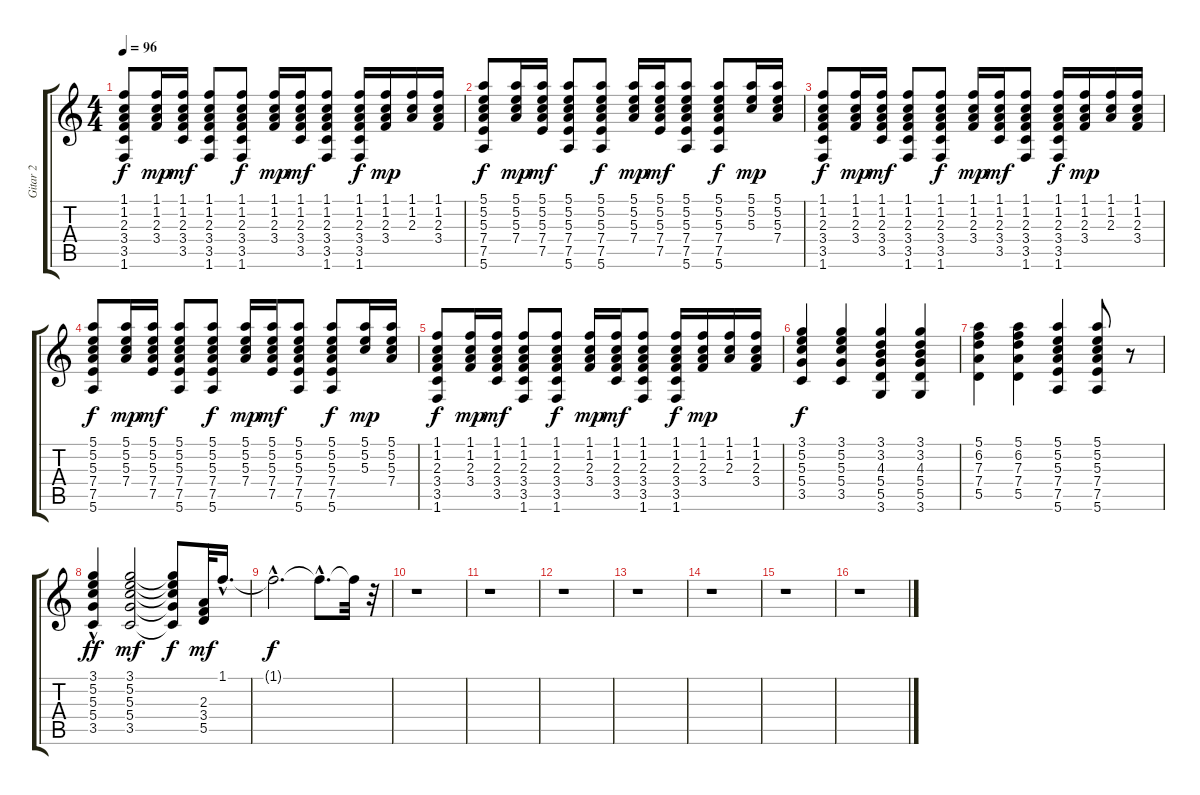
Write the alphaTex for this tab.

\track ("Gitar 2" "Gitar 2") {instrument overdrivenguitar}
\staff {score tabs}
\tuning (E4 B3 G3 D3 A2 E2) {hide}
\ts (4 4)
\tempo 96
\clef g2
\ks c
(1.1 1.2 2.3 3.4 3.5 1.6).8{dy f} (1.1 1.2 2.3 3.4).16{dy mp} (1.1 1.2 2.3 3.4 3.5).16{dy mf} (1.1 1.2 2.3 3.4 3.5 1.6).8 (1.1 1.2 2.3 3.4 3.5 1.6).8{dy f} (1.1 1.2 2.3 3.4).16{dy mp} (1.1 1.2 2.3 3.4 3.5).16{dy mf} (1.1 1.2 2.3 3.4 3.5 1.6).8 (1.1 1.2 2.3 3.4 3.5 1.6).16{dy f} (1.1 1.2 2.3 3.4).16{dy mp} (1.1 1.2 2.3).16 (1.1 1.2 2.3 3.4).16 |
(5.1 5.2 5.3 7.4 7.5 5.6).8{dy f} (5.1 5.2 5.3 7.4).16{dy mp} (5.1 5.2 5.3 7.4 7.5).16{dy mf} (5.1 5.2 5.3 7.4 7.5 5.6).8 (5.1 5.2 5.3 7.4 7.5 5.6).8{dy f} (5.1 5.2 5.3 7.4).16{dy mp} (5.1 5.2 5.3 7.4 7.5).16{dy mf} (5.1 5.2 5.3 7.4 7.5 5.6).8 (5.1 5.2 5.3 7.4 7.5 5.6).8{dy f} (5.1 5.2 5.3).16{dy mp} (5.1 5.2 5.3 7.4).16 |
(1.1 1.2 2.3 3.4 3.5 1.6).8{dy f} (1.1 1.2 2.3 3.4).16{dy mp} (1.1 1.2 2.3 3.4 3.5).16{dy mf} (1.1 1.2 2.3 3.4 3.5 1.6).8 (1.1 1.2 2.3 3.4 3.5 1.6).8{dy f} (1.1 1.2 2.3 3.4).16{dy mp} (1.1 1.2 2.3 3.4 3.5).16{dy mf} (1.1 1.2 2.3 3.4 3.5 1.6).8 (1.1 1.2 2.3 3.4 3.5 1.6).16{dy f} (1.1 1.2 2.3 3.4).16{dy mp} (1.1 1.2 2.3).16 (1.1 1.2 2.3 3.4).16 |
(5.1 5.2 5.3 7.4 7.5 5.6).8{dy f} (5.1 5.2 5.3 7.4).16{dy mp} (5.1 5.2 5.3 7.4 7.5).16{dy mf} (5.1 5.2 5.3 7.4 7.5 5.6).8 (5.1 5.2 5.3 7.4 7.5 5.6).8{dy f} (5.1 5.2 5.3 7.4).16{dy mp} (5.1 5.2 5.3 7.4 7.5).16{dy mf} (5.1 5.2 5.3 7.4 7.5 5.6).8 (5.1 5.2 5.3 7.4 7.5 5.6).8{dy f} (5.1 5.2 5.3).16{dy mp} (5.1 5.2 5.3 7.4).16 |
(1.1 1.2 2.3 3.4 3.5 1.6).8{dy f} (1.1 1.2 2.3 3.4).16{dy mp} (1.1 1.2 2.3 3.4 3.5).16{dy mf} (1.1 1.2 2.3 3.4 3.5 1.6).8 (1.1 1.2 2.3 3.4 3.5 1.6).8{dy f} (1.1 1.2 2.3 3.4).16{dy mp} (1.1 1.2 2.3 3.4 3.5).16{dy mf} (1.1 1.2 2.3 3.4 3.5 1.6).8 (1.1 1.2 2.3 3.4 3.5 1.6).16{dy f} (1.1 1.2 2.3 3.4).16{dy mp} (1.1 1.2 2.3).16 (1.1 1.2 2.3 3.4).16 |
(3.1 5.2 5.3 5.4 3.5).4{dy f} (3.1 5.2 5.3 5.4 3.5).4 (3.1 3.2 4.3 5.4 5.5 3.6).4 (3.1 3.2 4.3 5.4 5.5 3.6).4 |
(5.1 6.2 7.3 7.4 5.5).4 (5.1 6.2 7.3 7.4 5.5).4 (5.1 5.2 5.3 7.4 7.5 5.6).4 (5.1 5.2 5.3 7.4 7.5 5.6).8 r.8 |
(3.1{hac} 5.2{hac} 5.3 5.4{hac} 3.5{hac}).4{dy ff} (3.1 5.2 5.3 5.4 3.5).2{dy mf} (3.1{t} 5.2{t} 5.3{t} 5.4{t} 3.5{t}).8{dy f} (2.3 3.4 5.5).32{dy mf} 1.1{hac}.16{d} |
1.1{hac t}.2{d dy f} 1.1{hac t}.8{d} 1.1{t}.32 r.32 |
r.1 |
r.1 |
r.1 |
r.1 |
r.1 |
r.1 |
r.1
